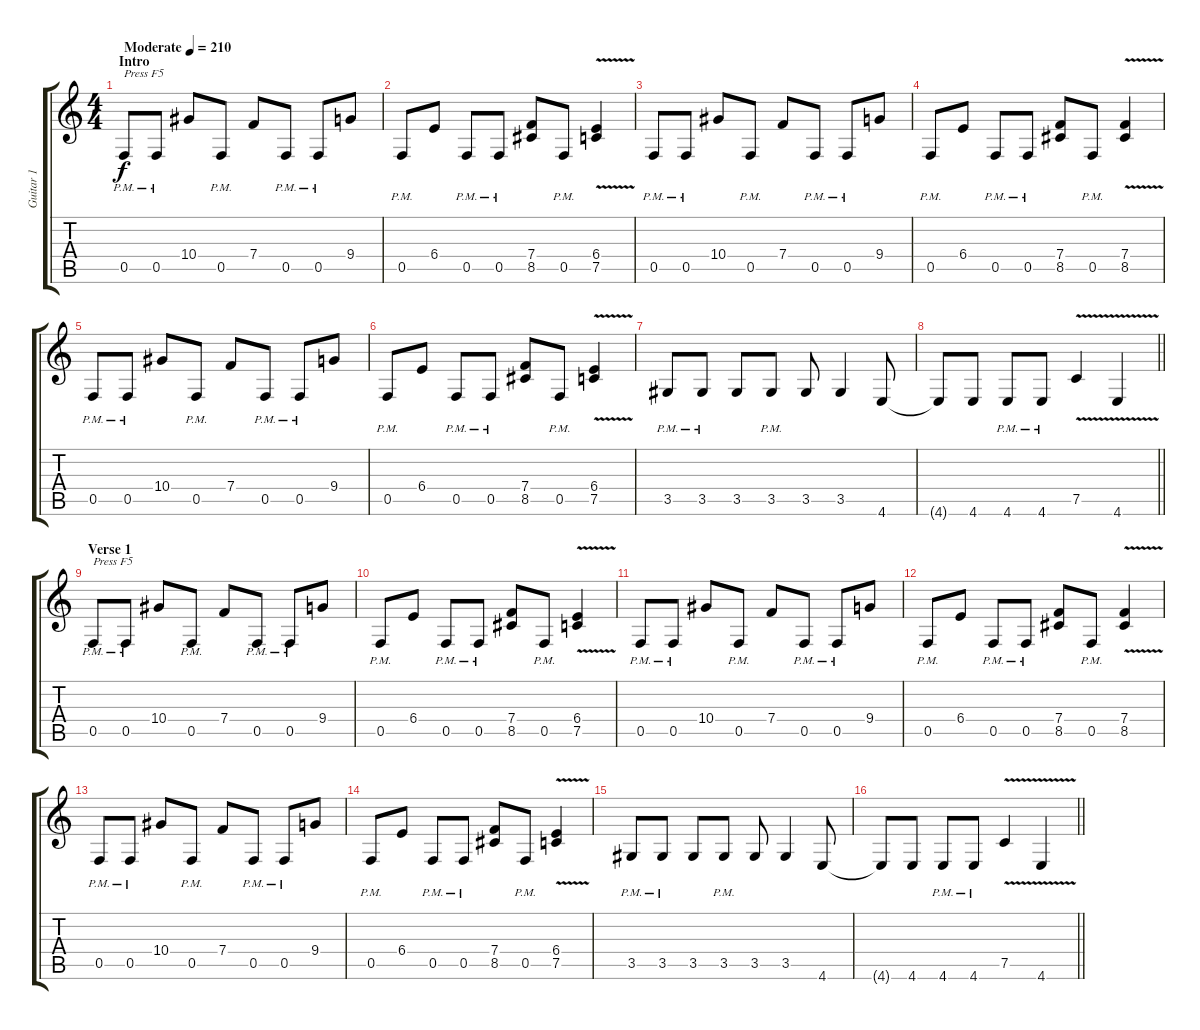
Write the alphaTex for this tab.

\track ("Guitar 1" "Guitar 1") {instrument distortionguitar}
\staff {score tabs}
\tuning (C4 G3 Eb3 Bb2 F2 C2) {hide}
\ts (4 4)
\section ("" "Intro")
\tempo (210 "Moderate")
\clef g2
\ks c
0.5{pm}.8{txt "Press F5" dy f instrument distortionguitar} 0.5{pm}.8 10.4.8 0.5{pm}.8 7.4.8 0.5{pm}.8 0.5{pm}.8 9.4.8 |
0.5{pm}.8 6.4.8 0.5{pm}.8 0.5{pm}.8 (7.4 8.5).8 0.5{pm}.8 (6.4{v} 7.5{v}).4 |
0.5{pm}.8 0.5{pm}.8 10.4.8 0.5{pm}.8 7.4.8 0.5{pm}.8 0.5{pm}.8 9.4.8 |
0.5{pm}.8 6.4.8 0.5{pm}.8 0.5{pm}.8 (7.4 8.5).8 0.5{pm}.8 (7.4{v} 8.5{v}).4 |
0.5{pm}.8 0.5{pm}.8 10.4.8 0.5{pm}.8 7.4.8 0.5{pm}.8 0.5{pm}.8 9.4.8 |
0.5{pm}.8 6.4.8 0.5{pm}.8 0.5{pm}.8 (7.4 8.5).8 0.5{pm}.8 (6.4{v} 7.5{v}).4 |
3.5{pm}.8 3.5{pm}.8 3.5.8 3.5{pm}.8 3.5.8 3.5.4 4.6.8 |
\barLineRight lightlight
4.6{t}.8 4.6.8 4.6{pm}.8 4.6{pm}.8 7.5{v}.4 4.6{v}.4 |
\section ("" "Verse 1")
0.5{pm}.8{txt "Press F5"} 0.5{pm}.8 10.4.8 0.5{pm}.8 7.4.8 0.5{pm}.8 0.5{pm}.8 9.4.8 |
0.5{pm}.8 6.4.8 0.5{pm}.8 0.5{pm}.8 (7.4 8.5).8 0.5{pm}.8 (6.4{v} 7.5{v}).4 |
0.5{pm}.8 0.5{pm}.8 10.4.8 0.5{pm}.8 7.4.8 0.5{pm}.8 0.5{pm}.8 9.4.8 |
0.5{pm}.8 6.4.8 0.5{pm}.8 0.5{pm}.8 (7.4 8.5).8 0.5{pm}.8 (7.4{v} 8.5{v}).4 |
0.5{pm}.8 0.5{pm}.8 10.4.8 0.5{pm}.8 7.4.8 0.5{pm}.8 0.5{pm}.8 9.4.8 |
0.5{pm}.8 6.4.8 0.5{pm}.8 0.5{pm}.8 (7.4 8.5).8 0.5{pm}.8 (6.4{v} 7.5{v}).4 |
3.5{pm}.8 3.5{pm}.8 3.5.8 3.5{pm}.8 3.5.8 3.5.4 4.6.8 |
\barLineRight lightlight
4.6{t}.8 4.6.8 4.6{pm}.8 4.6{pm}.8 7.5{v}.4 4.6{v}.4
